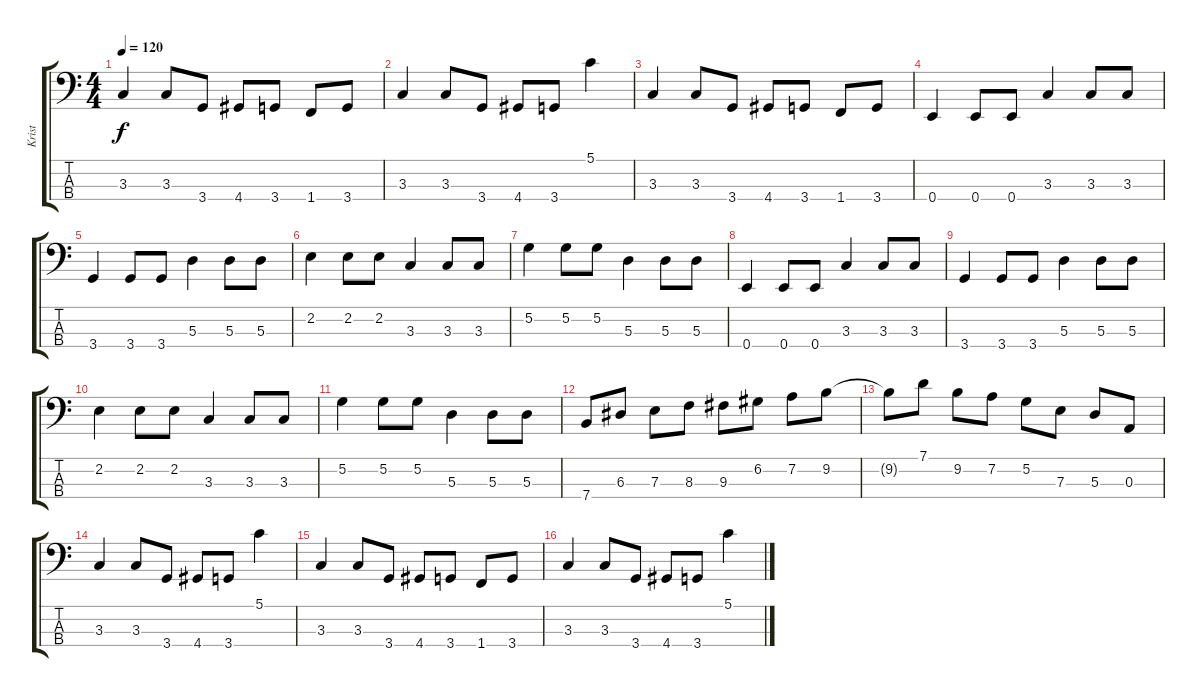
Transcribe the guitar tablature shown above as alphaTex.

\track ("Krist" "Krist") {instrument electricbasspick}
\staff {score tabs}
\tuning (G2 D2 A1 E1) {hide}
\ts (4 4)
\tempo 120
\clef f4
\ks c
3.3.4{dy f} 3.3.8 3.4.8 4.4.8 3.4.8 1.4.8 3.4.8 |
3.3.4 3.3.8 3.4.8 4.4.8 3.4.8 5.1.4 |
3.3.4 3.3.8 3.4.8 4.4.8 3.4.8 1.4.8 3.4.8 |
0.4.4 0.4.8 0.4.8 3.3.4 3.3.8 3.3.8 |
3.4.4 3.4.8 3.4.8 5.3.4 5.3.8 5.3.8 |
2.2.4 2.2.8 2.2.8 3.3.4 3.3.8 3.3.8 |
5.2.4 5.2.8 5.2.8 5.3.4 5.3.8 5.3.8 |
0.4.4 0.4.8 0.4.8 3.3.4 3.3.8 3.3.8 |
3.4.4 3.4.8 3.4.8 5.3.4 5.3.8 5.3.8 |
2.2.4 2.2.8 2.2.8 3.3.4 3.3.8 3.3.8 |
5.2.4 5.2.8 5.2.8 5.3.4 5.3.8 5.3.8 |
7.4.8 6.3.8 7.3.8 8.3.8 9.3.8 6.2.8 7.2.8 9.2.8 |
9.2{t}.8 7.1.8 9.2.8 7.2.8 5.2.8 7.3.8 5.3.8 0.3.8 |
3.3.4 3.3.8 3.4.8 4.4.8 3.4.8 5.1.4 |
3.3.4 3.3.8 3.4.8 4.4.8 3.4.8 1.4.8 3.4.8 |
3.3.4 3.3.8 3.4.8 4.4.8 3.4.8 5.1.4
